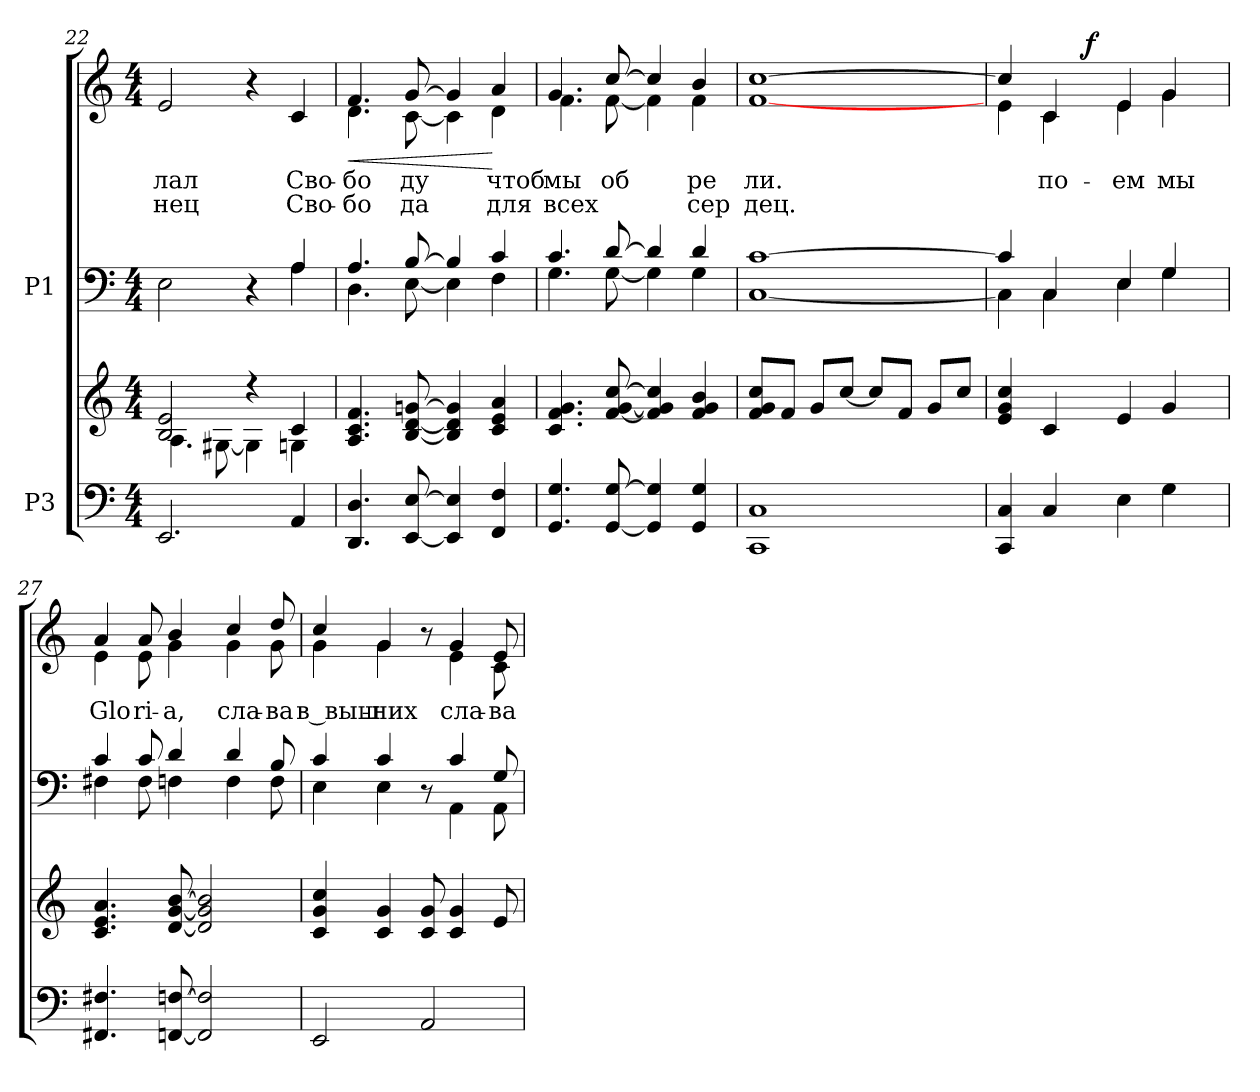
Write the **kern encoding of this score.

**kern	**kern	**kern	**kern	**text	**text	**dynam
*part2	*part2	*part1	*part1	*part1	*part1	*part1
*staff4	*staff3	*staff2	*staff1	*staff1	*staff1	*staff1/2
*I"P3	*	*I"P1	*	*	*	*
*clefF4	*clefG2	*clefF4	*clefG2	*	*	*
*k[]	*k[]	*k[]	*k[]	*	*	*
*C:	*C:	*C:	*C:	*	*	*
*M4/4	*M4/4	*M4/4	*M4/4	*	*	*
=22	=22	=22	=22	=22	=22	=22
*	*^	*^	*	*	*	*
!	!	!	!	!	!	!LO:LY:b:color=#000000	!LO:LY:b:color=#000000	!
2.EEi/	2Bi/ 2ei	4.Ai\	2Ei\	2.ryy	2ei/	-лал	нец	.
.	.	[<8G#Xi\	.	.	.	.	.	.
.	4r	4G#i\]	4r	.	4r	.	.	.
!	!	!	!	!	!	!LO:LY:b:color=#000000	!LO:LY:b:color=#000000	!
4AAi/	4ci/	4Gni\	4Ai\	4Ai/	4ci/	Сво-	-Сво-	.
*	*v	*v	*	*	*	*	*	*
=23	=23	=23	=23	=23	=23	=23	=23
*	*^	*	*	*	*	*	*
!	!	!	!	!	!	!LO:LY:b:color=#000000	!LO:LY:b:color=#000000	!LO:HP:b
*	*v	*v	*	*	*^	*	*	*
4.DDi/ 4.Di	4.Ai/ 4.ci 4.fi	4.Ai/	4.Di\	4.fi/	4.di\	-бо	бо	<
!	!	!	!	!	!	!LO:LY:b:color=#000000	!LO:LY:b:color=#000000	!
[<8EEi/ [>8Ei	[<8Bi/ [<8di [>8gni	[>8Bi/	[<8Ei\	[>8gi/	[<8ci\	ду	да	.
4EEi/] 4Ei]	4Bi/] 4di] 4gi]	4Bi/]	4Ei\]	4gi/]	4ci\]	.	.	.
!	!	!	!	!	!	!LO:LY:b:color=#000000	!LO:LY:b:color=#000000	!
4FFi/ 4Fi	4ci/ 4ei 4ai	4ci/	4Fi\	4ai/	4di\	чтоб	для	[
=24	=24	=24	=24	=24	=24	=24	=24	=24
!	!	!	!	!	!	!LO:LY:b:color=#000000	!LO:LY:b:color=#000000	!
4.GGi/ 4.Gi	4.ci/ 4.fi 4.gi	4.ci/	4.Gi\	4.gi/	4.fi\	мы	всех	.
!	!	!	!	!	!	!LO:LY:b:color=#000000	!	!
[<8GGi/ [>8Gi	[<8fi/ [>8gi [>8cci	[>8di/	[<8Gi\	[>8cci/	[<8fi\	об	.	.
4GGi/] 4Gi]	4fi/] 4gi] 4cci]	4di/]	4Gi\]	4cci/]	4fi\]	.	.	.
!	!	!	!	!	!	!LO:LY:b:color=#000000	!LO:LY:b:color=#000000	!
4GGi/ 4Gi	4fi/ 4gi 4bi	4di/	4Gi\	4bi/	4fi\	ре	сер	.
!!LO:LB:g=z	!!
=25	=25	=25	=25	=25	=25	=25	=25	=25
!	!	!	!	!	!	!LO:LY:b:color=#000000	!LO:LY:b:color=#000000	!
1CCi 1Ci	8fi/ 8gi/ 8cci/L	[>1ci	[<1Ci	[>1cci	[<1fi	ли.	дец.	.
.	8fi/J	.	.	.	.	.	.	.
.	8gi/L	.	.	.	.	.	.	.
.	[>8cci/J	.	.	.	.	.	.	.
.	8cci/L]	.	.	.	.	.	.	.
.	8fi/J	.	.	.	.	.	.	.
.	8gi/L	.	.	.	.	.	.	.
.	8cci/J	.	.	.	.	.	.	.
=26	=26	=26	=26	=26	=26	=26	=26	=26
*	*	*	*^	*	*	*	*	*
4CCi/ 4Ci	4ei/ 4gi 4cci	4ci/]	4Ci\]	4ryy	4cci/]	4ei\	.	.	.
!	!	!	!	!	!	!	!LO:LY:b:color=#000000	!	!
4Ci/	4ci/	4Ci/	4Ci\	16ryy	4ci/	4ci\	по-	.	.
.	.	.	.	32ryy	.	.	.	.	.
.	.	.	.	64ryy	.	.	.	.	.
.	.	.	.	512.ryy	.	.	.	.	.
.	.	.	.	2ryy	.	.	.	.	f
!	!	!	!	!	!	!	!LO:LY:b:color=#000000	!	!
4Ei\	4ei/	4Ei/	4Ei\	.	4ei/	4ei\	-ем	.	.
!	!	!	!	!	!	!	!LO:LY:b:color=#000000	!	!
4Gi\	4gi/	4Gi/	4Gi\	.	4gi/	4gi\	мы	.	.
.	.	.	.	8ryy	.	.	.	.	.
.	.	.	.	128ryy	.	.	.	.	.
.	.	.	.	256ryy	.	.	.	.	.
.	.	.	.	1024ryy	.	.	.	.	.
*	*	*	*v	*v	*	*	*	*	*
=27	=27	=27	=27	=27	=27	=27	=27	=27
*	*	*	*^	*	*	*	*	*
!	!	!	!	!	!	!	!LO:LY:b:color=#000000	!	!
*	*	*	*v	*v	*	*	*	*	*
4.FF#Xi/ 4.F#Xi	4.ci/ 4.ei 4.ai	4ci/	4F#Xi\	4ai/	4ei\	Glo	.	.
!	!	!	!	!	!	!LO:LY:b:color=#000000	!	!
.	.	8ci/	8F#i\	8ai/	8ei\	ri-	.	.
!	!	!	!	!	!	!LO:LY:b:color=#000000	!	!
[<8FFni/ [>8Fni	[<8di/ [<8gi [>8bi	4di/	4Fni\	4bi/	4gi\	-а,	.	.
2FFi/] 2Fi]	2di/] 2gi] 2bi]	.	.	.	.	.	.	.
!	!	!	!	!	!	!LO:LY:b:color=#000000	!	!
.	.	4di/	4Fi\	4cci/	4gi\	сла-	.	.
!	!	!	!	!	!	!LO:LY:b:color=#000000	!	!
.	.	8Bi/	8Fi\	8ddi/	8gi\	-ва	.	.
=28	=28	=28	=28	=28	=28	=28	=28	=28
!	!	!	!	!	!	!LO:LY:b:color=#000000	!	!
2EEi/	4ci/ 4gi 4cci	4ci/	4Ei\	4cci/	4gi\	в_выш-	.	.
!	!	!	!	!	!	!LO:LY:b:color=#000000	!	!
.	4ci/ 4gi	4ci/	4Ei\	4gi/	4gi\	-них	.	.
2AAi/	8ci/ 8gi	8r	8ryy	8r	8ryy	.	.	.
!	!	!	!	!	!	!LO:LY:b:color=#000000	!	!
.	4ci/ 4gi	4ci/	4AAi\	4gi/	4ei\	сла-	.	.
!	!	!	!	!	!	!LO:LY:b:color=#000000	!	!
.	8ei/	8Gi/	8AAi\	8ei/	8ci\	-ва	.	.
*	*	*v	*v	*	*	*	*	*
*	*	*	*v	*v	*	*	*
=	=	=	=	=	=	=
*-	*-	*-	*-	*-	*-	*-
